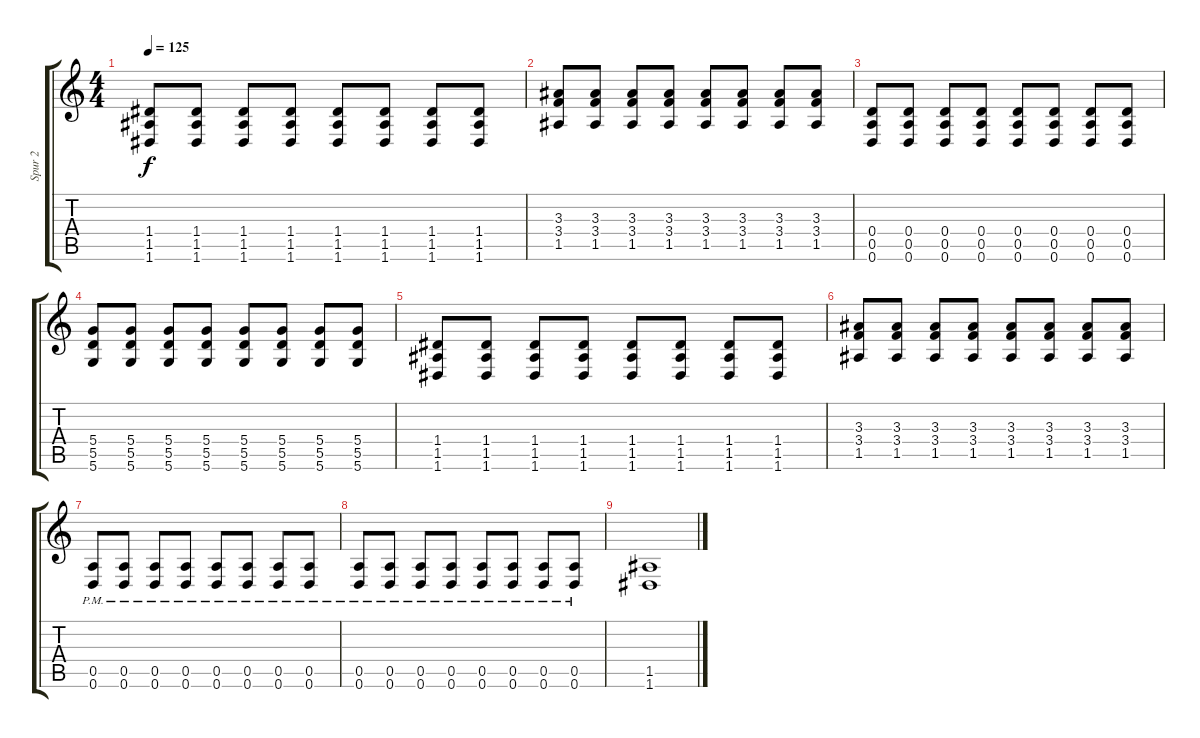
\track ("Spur 2" "Spur 2") {instrument distortionguitar}
\staff {score tabs}
\tuning (E4 B3 G3 D3 A2 D2) {hide}
\ts (4 4)
\tempo 125
\clef g2
\ks c
(1.4 1.5 1.6).8{dy f} (1.4 1.5 1.6).8 (1.4 1.5 1.6).8 (1.4 1.5 1.6).8 (1.4 1.5 1.6).8 (1.4 1.5 1.6).8 (1.4 1.5 1.6).8 (1.4 1.5 1.6).8 |
(3.3 3.4 1.5).8 (3.3 3.4 1.5).8 (3.3 3.4 1.5).8 (3.3 3.4 1.5).8 (3.3 3.4 1.5).8 (3.3 3.4 1.5).8 (3.3 3.4 1.5).8 (3.3 3.4 1.5).8 |
(0.4 0.5 0.6).8 (0.4 0.5 0.6).8 (0.4 0.5 0.6).8 (0.4 0.5 0.6).8 (0.4 0.5 0.6).8 (0.4 0.5 0.6).8 (0.4 0.5 0.6).8 (0.4 0.5 0.6).8 |
(5.4 5.5 5.6).8 (5.4 5.5 5.6).8 (5.4 5.5 5.6).8 (5.4 5.5 5.6).8 (5.4 5.5 5.6).8 (5.4 5.5 5.6).8 (5.4 5.5 5.6).8 (5.4 5.5 5.6).8 |
(1.4 1.5 1.6).8 (1.4 1.5 1.6).8 (1.4 1.5 1.6).8 (1.4 1.5 1.6).8 (1.4 1.5 1.6).8 (1.4 1.5 1.6).8 (1.4 1.5 1.6).8 (1.4 1.5 1.6).8 |
(3.3 3.4 1.5).8 (3.3 3.4 1.5).8 (3.3 3.4 1.5).8 (3.3 3.4 1.5).8 (3.3 3.4 1.5).8 (3.3 3.4 1.5).8 (3.3 3.4 1.5).8 (3.3 3.4 1.5).8 |
(0.5{pm} 0.6{pm}).8 (0.5{pm} 0.6{pm}).8 (0.5{pm} 0.6{pm}).8 (0.5{pm} 0.6{pm}).8 (0.5{pm} 0.6{pm}).8 (0.5{pm} 0.6{pm}).8 (0.5{pm} 0.6{pm}).8 (0.5{pm} 0.6{pm}).8 |
(0.5{pm} 0.6{pm}).8 (0.5{pm} 0.6{pm}).8 (0.5{pm} 0.6{pm}).8 (0.5{pm} 0.6{pm}).8 (0.5{pm} 0.6{pm}).8 (0.5{pm} 0.6{pm}).8 (0.5{pm} 0.6{pm}).8 (0.5{pm} 0.6{pm}).8 |
(1.5 1.6).1
